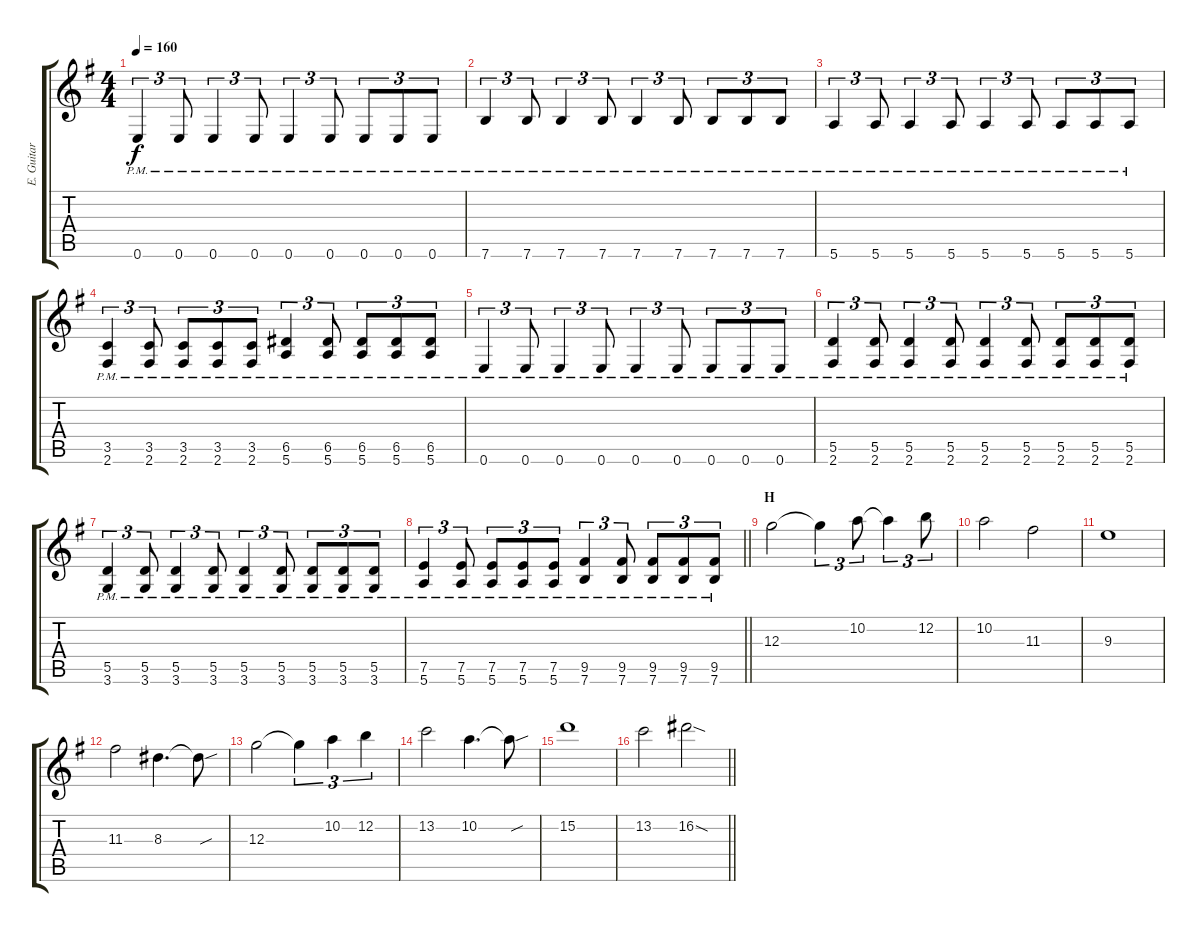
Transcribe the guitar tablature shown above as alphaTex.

\track ("E. Guitar IV" "E. Guitar ") {instrument overdrivenguitar}
\staff {score tabs}
\tuning (E4 B3 G3 D3 A2 E2) {hide}
\ts (4 4)
\tempo 160
\clef g2
\ks eminor
0.6{pm}.4{tu (3 2) dy f} 0.6{pm}.8{tu (3 2)} 0.6{pm}.4{tu (3 2)} 0.6{pm}.8{tu (3 2)} 0.6{pm}.4{tu (3 2)} 0.6{pm}.8{tu (3 2)} 0.6{pm}.8{tu (3 2)} 0.6{pm}.8{tu (3 2)} 0.6{pm}.8{tu (3 2)} |
7.6{pm}.4{tu (3 2)} 7.6{pm}.8{tu (3 2)} 7.6{pm}.4{tu (3 2)} 7.6{pm}.8{tu (3 2)} 7.6{pm}.4{tu (3 2)} 7.6{pm}.8{tu (3 2)} 7.6{pm}.8{tu (3 2)} 7.6{pm}.8{tu (3 2)} 7.6{pm}.8{tu (3 2)} |
5.6{pm}.4{tu (3 2)} 5.6{pm}.8{tu (3 2)} 5.6{pm}.4{tu (3 2)} 5.6{pm}.8{tu (3 2)} 5.6{pm}.4{tu (3 2)} 5.6{pm}.8{tu (3 2)} 5.6{pm}.8{tu (3 2)} 5.6{pm}.8{tu (3 2)} 5.6{pm}.8{tu (3 2)} |
(3.5{pm} 2.6{pm}).4{tu (3 2)} (3.5{pm} 2.6{pm}).8{tu (3 2)} (3.5{pm} 2.6{pm}).8{tu (3 2)} (3.5{pm} 2.6{pm}).8{tu (3 2)} (3.5{pm} 2.6{pm}).8{tu (3 2)} (6.5{pm} 5.6{pm}).4{tu (3 2)} (6.5{pm} 5.6{pm}).8{tu (3 2)} (6.5{pm} 5.6{pm}).8{tu (3 2)} (6.5{pm} 5.6{pm}).8{tu (3 2)} (6.5{pm} 5.6{pm}).8{tu (3 2)} |
0.6{pm}.4{tu (3 2)} 0.6{pm}.8{tu (3 2)} 0.6{pm}.4{tu (3 2)} 0.6{pm}.8{tu (3 2)} 0.6{pm}.4{tu (3 2)} 0.6{pm}.8{tu (3 2)} 0.6{pm}.8{tu (3 2)} 0.6{pm}.8{tu (3 2)} 0.6{pm}.8{tu (3 2)} |
(5.5{pm} 2.6{pm}).4{tu (3 2)} (5.5{pm} 2.6{pm}).8{tu (3 2)} (5.5{pm} 2.6{pm}).4{tu (3 2)} (5.5{pm} 2.6{pm}).8{tu (3 2)} (5.5{pm} 2.6{pm}).4{tu (3 2)} (5.5{pm} 2.6{pm}).8{tu (3 2)} (5.5{pm} 2.6{pm}).8{tu (3 2)} (5.5{pm} 2.6{pm}).8{tu (3 2)} (5.5{pm} 2.6{pm}).8{tu (3 2)} |
(5.5{pm} 3.6{pm}).4{tu (3 2)} (5.5{pm} 3.6{pm}).8{tu (3 2)} (5.5{pm} 3.6{pm}).4{tu (3 2)} (5.5{pm} 3.6{pm}).8{tu (3 2)} (5.5{pm} 3.6{pm}).4{tu (3 2)} (5.5{pm} 3.6{pm}).8{tu (3 2)} (5.5{pm} 3.6{pm}).8{tu (3 2)} (5.5{pm} 3.6{pm}).8{tu (3 2)} (5.5{pm} 3.6{pm}).8{tu (3 2)} |
\barLineRight lightlight
(7.5{pm} 5.6{pm}).4{tu (3 2)} (7.5{pm} 5.6{pm}).8{tu (3 2)} (7.5{pm} 5.6{pm}).8{tu (3 2)} (7.5{pm} 5.6{pm}).8{tu (3 2)} (7.5{pm} 5.6{pm}).8{tu (3 2)} (9.5{pm} 7.6{pm}).4{tu (3 2)} (9.5{pm} 7.6{pm}).8{tu (3 2)} (9.5{pm} 7.6{pm}).8{tu (3 2)} (9.5{pm} 7.6{pm}).8{tu (3 2)} (9.5{pm} 7.6{pm}).8{tu (3 2)} |
\section ("" "H")
12.3.2 12.3{t}.4{tu (3 2)} 10.2.8{tu (3 2)} 10.2{t}.4{tu (3 2)} 12.2.8{tu (3 2)} |
10.2.2 11.3.2 |
9.3.1 |
11.3.2 8.3.4{d} 8.3{sou t}.8 |
12.3.2 12.3{t}.4{tu (3 2)} 10.2.4{tu (3 2)} 12.2.4{tu (3 2)} |
13.2.2 10.2.4{d} 10.2{sou t}.8 |
15.2.1 |
\barLineRight lightlight
13.2.2 16.2{sod}.2
